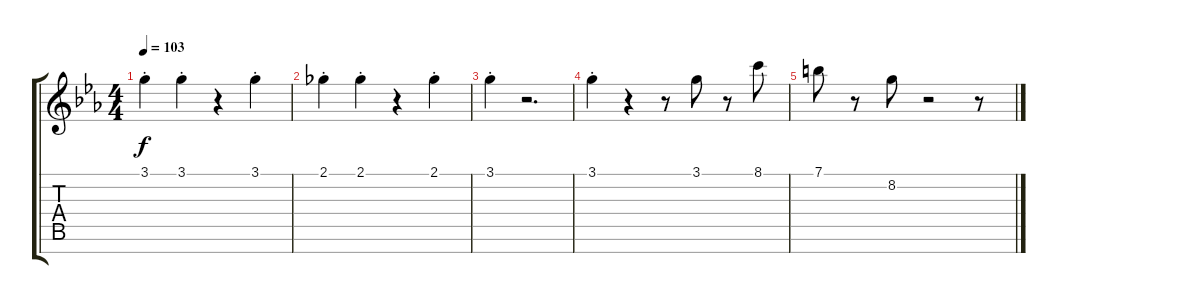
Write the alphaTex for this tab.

\track "" {instrument acousticgrandpiano}
\staff {score tabs}
\tuning (E5 B4 G4 D4 A3 E3 B2) {hide}
\ts (4 4)
\tempo 103
\clef g2
\ks eb
3.1{st}.4{dy f} 3.1{st}.4 r.4 3.1{st}.4 |
2.1{st}.4 2.1{st}.4 r.4 2.1{st}.4 |
3.1{st}.4 r.2{d} |
3.1{st}.4 r.4 r.8 3.1.8 r.8 8.1.8 |
7.1.8 r.8 8.2.8 r.2 r.8
